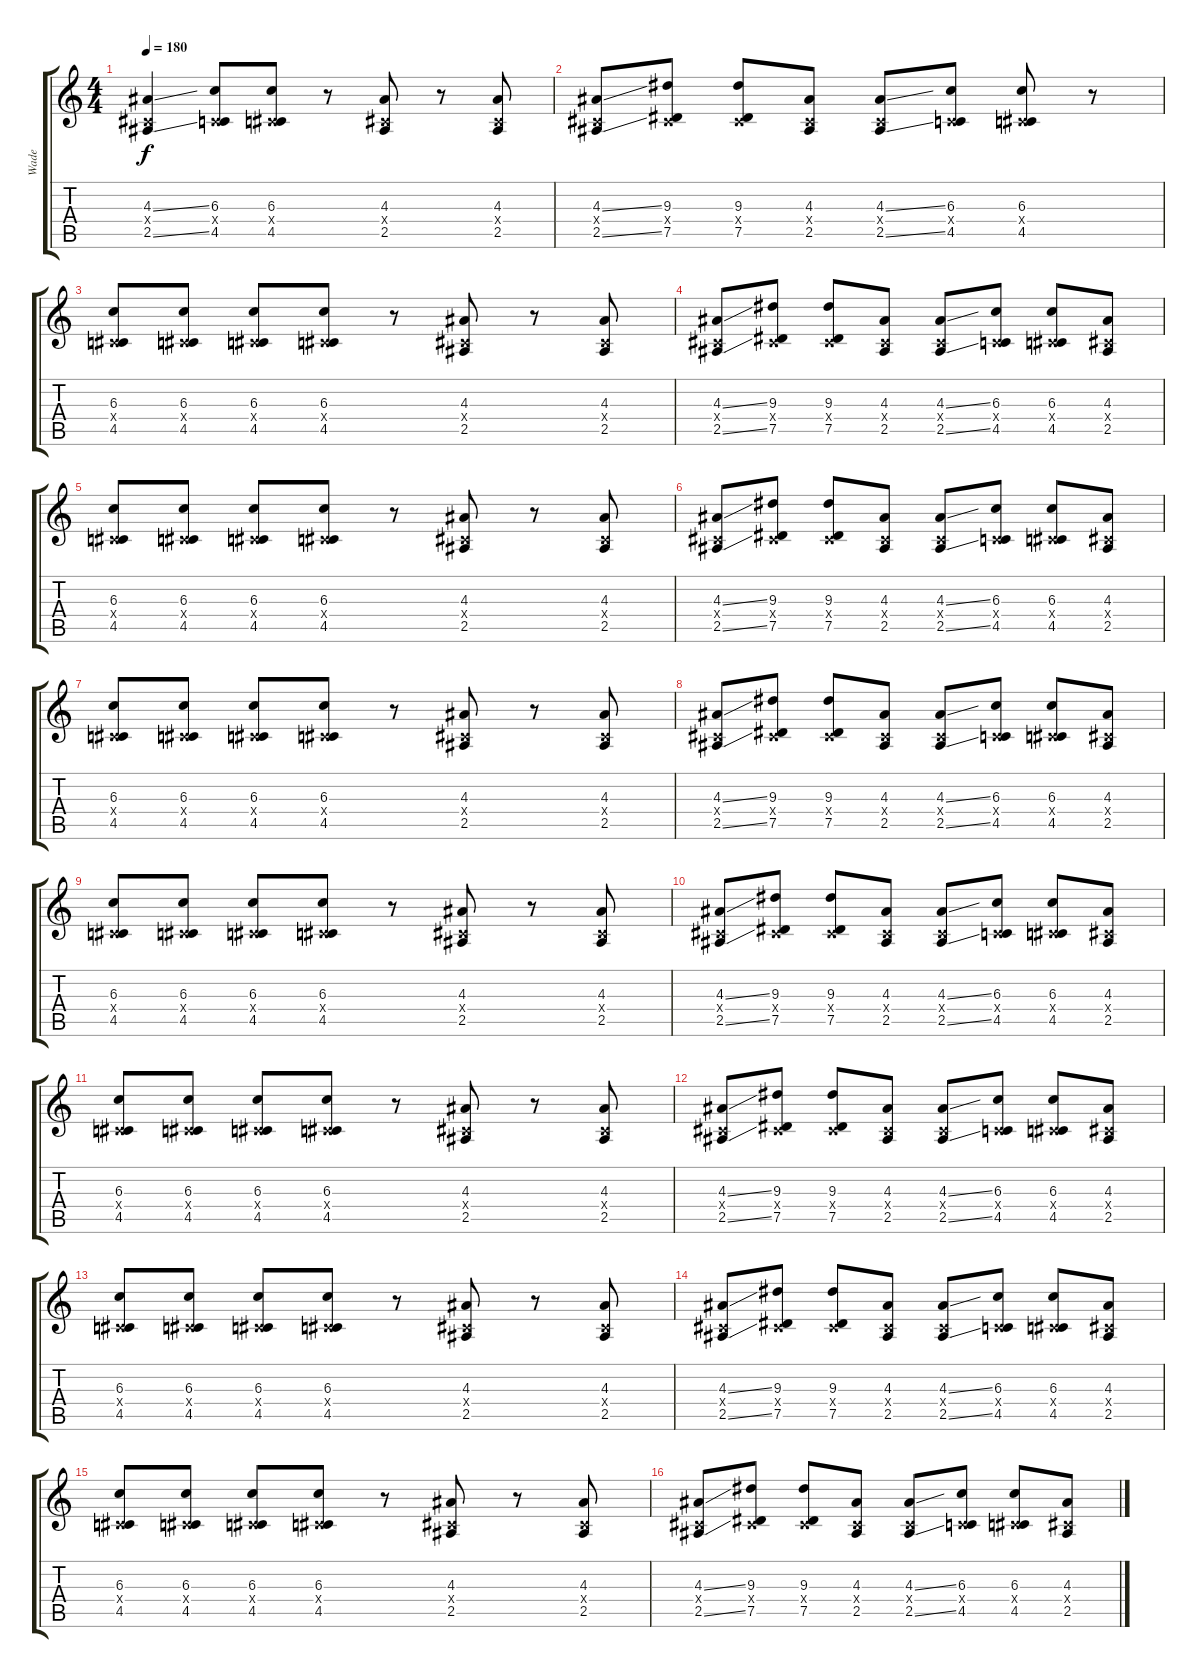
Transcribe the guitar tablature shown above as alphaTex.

\track ("Wade" "Wade") {instrument distortionguitar}
\staff {score tabs}
\tuning (Eb4 Bb3 Gb3 Db3 Ab2 Eb2) {hide}
\ts (4 4)
\tempo 180
\clef g2
\ks c
(4.3{ss} 0.4{x} 2.5{ss}).4{dy f} (6.3 0.4{x} 4.5).8 (6.3 0.4{x} 4.5).8 r.8 (4.3 0.4{x} 2.5).8 r.8 (4.3 0.4{x} 2.5).8 |
(4.3{ss} 0.4{x} 2.5{ss}).8 (9.3 0.4{x} 7.5).8 (9.3 0.4{x} 7.5).8 (4.3 0.4{x} 2.5).8 (4.3{ss} 0.4{x} 2.5{ss}).8 (6.3 0.4{x} 4.5).8 (6.3 0.4{x} 4.5).8 r.8 |
(6.3 0.4{x} 4.5).8 (6.3 0.4{x} 4.5).8 (6.3 0.4{x} 4.5).8 (6.3 0.4{x} 4.5).8 r.8 (4.3 0.4{x} 2.5).8 r.8 (4.3 0.4{x} 2.5).8 |
(4.3{ss} 0.4{x} 2.5{ss}).8 (9.3 0.4{x} 7.5).8 (9.3 0.4{x} 7.5).8 (4.3 0.4{x} 2.5).8 (4.3{ss} 0.4{x} 2.5{ss}).8 (6.3 0.4{x} 4.5).8 (6.3 0.4{x} 4.5).8 (4.3 0.4{x} 2.5).8 |
(6.3 0.4{x} 4.5).8 (6.3 0.4{x} 4.5).8 (6.3 0.4{x} 4.5).8 (6.3 0.4{x} 4.5).8 r.8 (4.3 0.4{x} 2.5).8 r.8 (4.3 0.4{x} 2.5).8 |
(4.3{ss} 0.4{x} 2.5{ss}).8 (9.3 0.4{x} 7.5).8 (9.3 0.4{x} 7.5).8 (4.3 0.4{x} 2.5).8 (4.3{ss} 0.4{x} 2.5{ss}).8 (6.3 0.4{x} 4.5).8 (6.3 0.4{x} 4.5).8 (4.3 0.4{x} 2.5).8 |
(6.3 0.4{x} 4.5).8 (6.3 0.4{x} 4.5).8 (6.3 0.4{x} 4.5).8 (6.3 0.4{x} 4.5).8 r.8 (4.3 0.4{x} 2.5).8 r.8 (4.3 0.4{x} 2.5).8 |
(4.3{ss} 0.4{x} 2.5{ss}).8 (9.3 0.4{x} 7.5).8 (9.3 0.4{x} 7.5).8 (4.3 0.4{x} 2.5).8 (4.3{ss} 0.4{x} 2.5{ss}).8 (6.3 0.4{x} 4.5).8 (6.3 0.4{x} 4.5).8 (4.3 0.4{x} 2.5).8 |
(6.3 0.4{x} 4.5).8 (6.3 0.4{x} 4.5).8 (6.3 0.4{x} 4.5).8 (6.3 0.4{x} 4.5).8 r.8 (4.3 0.4{x} 2.5).8 r.8 (4.3 0.4{x} 2.5).8 |
(4.3{ss} 0.4{x} 2.5{ss}).8 (9.3 0.4{x} 7.5).8 (9.3 0.4{x} 7.5).8 (4.3 0.4{x} 2.5).8 (4.3{ss} 0.4{x} 2.5{ss}).8 (6.3 0.4{x} 4.5).8 (6.3 0.4{x} 4.5).8 (4.3 0.4{x} 2.5).8 |
(6.3 0.4{x} 4.5).8 (6.3 0.4{x} 4.5).8 (6.3 0.4{x} 4.5).8 (6.3 0.4{x} 4.5).8 r.8 (4.3 0.4{x} 2.5).8 r.8 (4.3 0.4{x} 2.5).8 |
(4.3{ss} 0.4{x} 2.5{ss}).8 (9.3 0.4{x} 7.5).8 (9.3 0.4{x} 7.5).8 (4.3 0.4{x} 2.5).8 (4.3{ss} 0.4{x} 2.5{ss}).8 (6.3 0.4{x} 4.5).8 (6.3 0.4{x} 4.5).8 (4.3 0.4{x} 2.5).8 |
(6.3 0.4{x} 4.5).8 (6.3 0.4{x} 4.5).8 (6.3 0.4{x} 4.5).8 (6.3 0.4{x} 4.5).8 r.8 (4.3 0.4{x} 2.5).8 r.8 (4.3 0.4{x} 2.5).8 |
(4.3{ss} 0.4{x} 2.5{ss}).8 (9.3 0.4{x} 7.5).8 (9.3 0.4{x} 7.5).8 (4.3 0.4{x} 2.5).8 (4.3{ss} 0.4{x} 2.5{ss}).8 (6.3 0.4{x} 4.5).8 (6.3 0.4{x} 4.5).8 (4.3 0.4{x} 2.5).8 |
(6.3 0.4{x} 4.5).8 (6.3 0.4{x} 4.5).8 (6.3 0.4{x} 4.5).8 (6.3 0.4{x} 4.5).8 r.8 (4.3 0.4{x} 2.5).8 r.8 (4.3 0.4{x} 2.5).8 |
(4.3{ss} 0.4{x} 2.5{ss}).8 (9.3 0.4{x} 7.5).8 (9.3 0.4{x} 7.5).8 (4.3 0.4{x} 2.5).8 (4.3{ss} 0.4{x} 2.5{ss}).8 (6.3 0.4{x} 4.5).8 (6.3 0.4{x} 4.5).8 (4.3 0.4{x} 2.5).8
